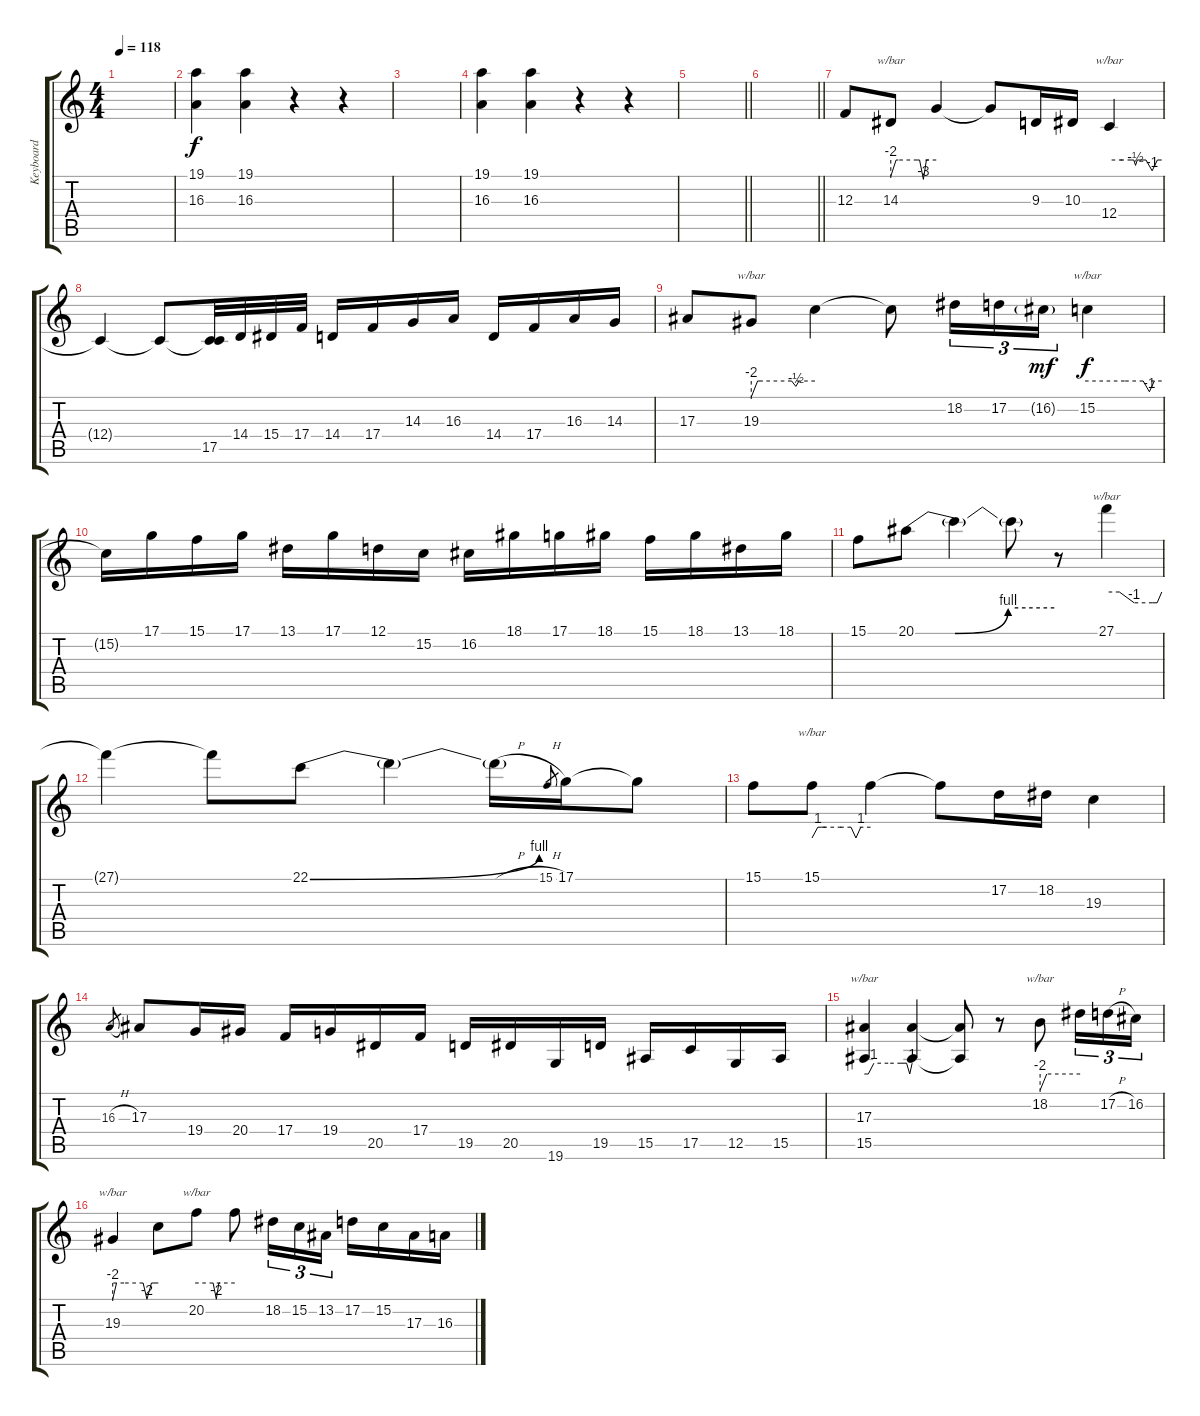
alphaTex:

\track ("Keyboard" "Keyboard") {instrument lead2sawtooth}
\staff {score tabs}
\tuning (D4 A3 F3 C3 G2 C2) {hide}
\ts (4 4)
\tempo 118
\clef g2
\ks c
|
(19.1 16.3).4{volume 9 instrument choiraahs} (19.1 16.3).4 r.4 r.4 |
|
(19.1 16.3).4{volume 9 instrument choiraahs} (19.1 16.3).4 r.4 r.4 |
\barLineRight lightlight
|
\barLineRight lightlight
|
12.3.8{volume 16 balance 10 instrument lead2sawtooth} 14.3.8{tbe (custom default 0 -8 7 0 10 0 35 0 38 0 43 -12 47 0 50 0 60 0)} 14.3{t}.4 14.3{t}.8 9.3.16 10.3.16 12.4.4{tbe (custom default 0 0 15 0 25 0 28 0 30 -2 32 0 35 0 42 0 49 -4 55 0 60 0)} |
12.4{t}.4 12.4{t}.8 (12.4{t} 17.5).32 14.4.32 15.4.32 17.4.32 14.4.16 17.4.16 14.3.16 16.3.16 14.4.16 17.4.16 16.3.16 14.3.16 |
17.3.8 19.3.8{tbe (custom default 0 -8 6 0 11 0 38 0 42 -2 45 0 60 0)} 19.3{t}.4 19.3{t}.8 18.2.16{tu (3 2)} 17.2.16{tu (3 2)} 16.2{g}.16{tu (3 2) dy mf} 15.2.4{tbe (custom default 0 0 30 0 45 0 50 -4 54 0 60 0) dy f} |
15.2{t}.16 17.1.16 15.1.16 17.1.16 13.1.16 17.1.16 12.1.16 15.2.16 16.2.16 18.1.16 17.1.16 18.1.16 15.1.16 18.1.16 13.1.16 18.1.16 |
15.1.8 20.1{be (custom 0 0 17 0 40 4 60 4)}.8 20.1{t}.4 20.1{t}.8 r.8 27.1.4{tbe (custom default 0 0 14 0 30 -4 50 -4 55 -4 60 0)} |
27.1{t}.4 27.1{t}.8 22.1{be (bend 0 0 60 4)}.8 22.1{t}.4 22.1{h t}.16 15.1{h}.8{gr} 17.1.16 17.1{t}.8 |
15.1.8 15.1.8{tbe (custom default 0 0 6 4 10 4 14 4 30 4 40 4 45 0 50 4 60 4)} 15.1{t}.4 15.1{t}.8 17.2.16 18.2.16 19.3.4 |
16.3{h}.8{gr} 17.3.8 19.4.16 20.4.16 17.4.16 19.4.16 20.5.16 17.4.16 19.5.16 20.5.16 19.6.16 19.5.16 15.5.16 17.5.16 12.5.16 15.5.16 |
(17.3 15.5).4{tbe (custom default 0 0 3 0 5 0 12 4 30 4 46 4 51 4 53 4 57 0 60 4)} (17.3{t} 15.5{t}).4 (17.3{t} 15.5{t}).8 r.8 18.2.8{tbe (custom default 0 -8 10 0 60 0)} 18.2{t}.16{tu (3 2)} 17.2{h}.16{tu (3 2)} 16.2.16{tu (3 2)} |
19.3.4{tbe (custom default 0 -8 5 0 15 0 40 0 45 -8 51 0 60 0)} 19.3{t}.8 20.2.8{tbe (custom default 0 0 26 0 31 -8 35 0 37 0 60 0)} 20.2{t}.8 18.2.16{tu (3 2)} 15.2.16{tu (3 2)} 13.2.16{tu (3 2)} 17.2.16 15.2.16 17.3.16 16.3.16
